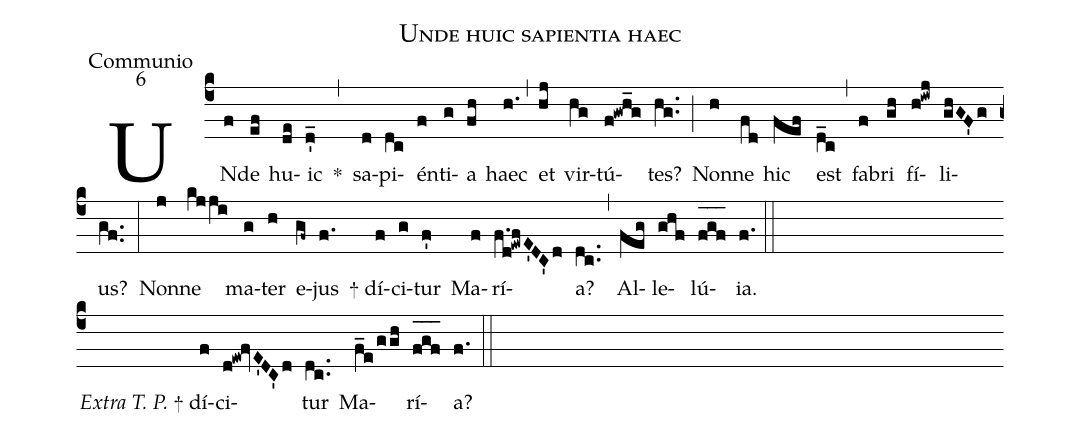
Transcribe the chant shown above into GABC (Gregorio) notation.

name:Unde huic sapientia haec;
office-part:Communio;
mode:6;
%%
(c4) UN(f)de(ef) hu(de)ic(d'_) *(,) sa(d)pi(dc)én(f)ti(g)a(fh) haec(h.) (,) et(hj) vir(hg)tú(f!gwh_g)tes?(hg..) (;) Non(h)ne(fd) hic(fef) est(d_c) (,) fa(f)bri(gh) fí(h!iwj)li(ghGF'g)us?(gf..) (:) Non(j)ne(kjji) ma(g)ter(h) e(gf~)jus(f.) <nlba>+ dí(f)ci(g)tur</nlba>(f') Ma(f)rí(f.d!ewfE'DC'd)a?(dc..) (,) Al(feg)le(ghf)lú(f_[oh:h]g_[oh:h]f_[oh:h]){ia}.(f.) (::) (Z-) <i>Extra T. P.</i> + d{í}(f)ci(d!ew!fvE'DC'd)tur(dc..) Ma(f_e/ggh)rí(f_[oh:h]g_[oh:h]f_[oh:h])a?(f.) (::)
